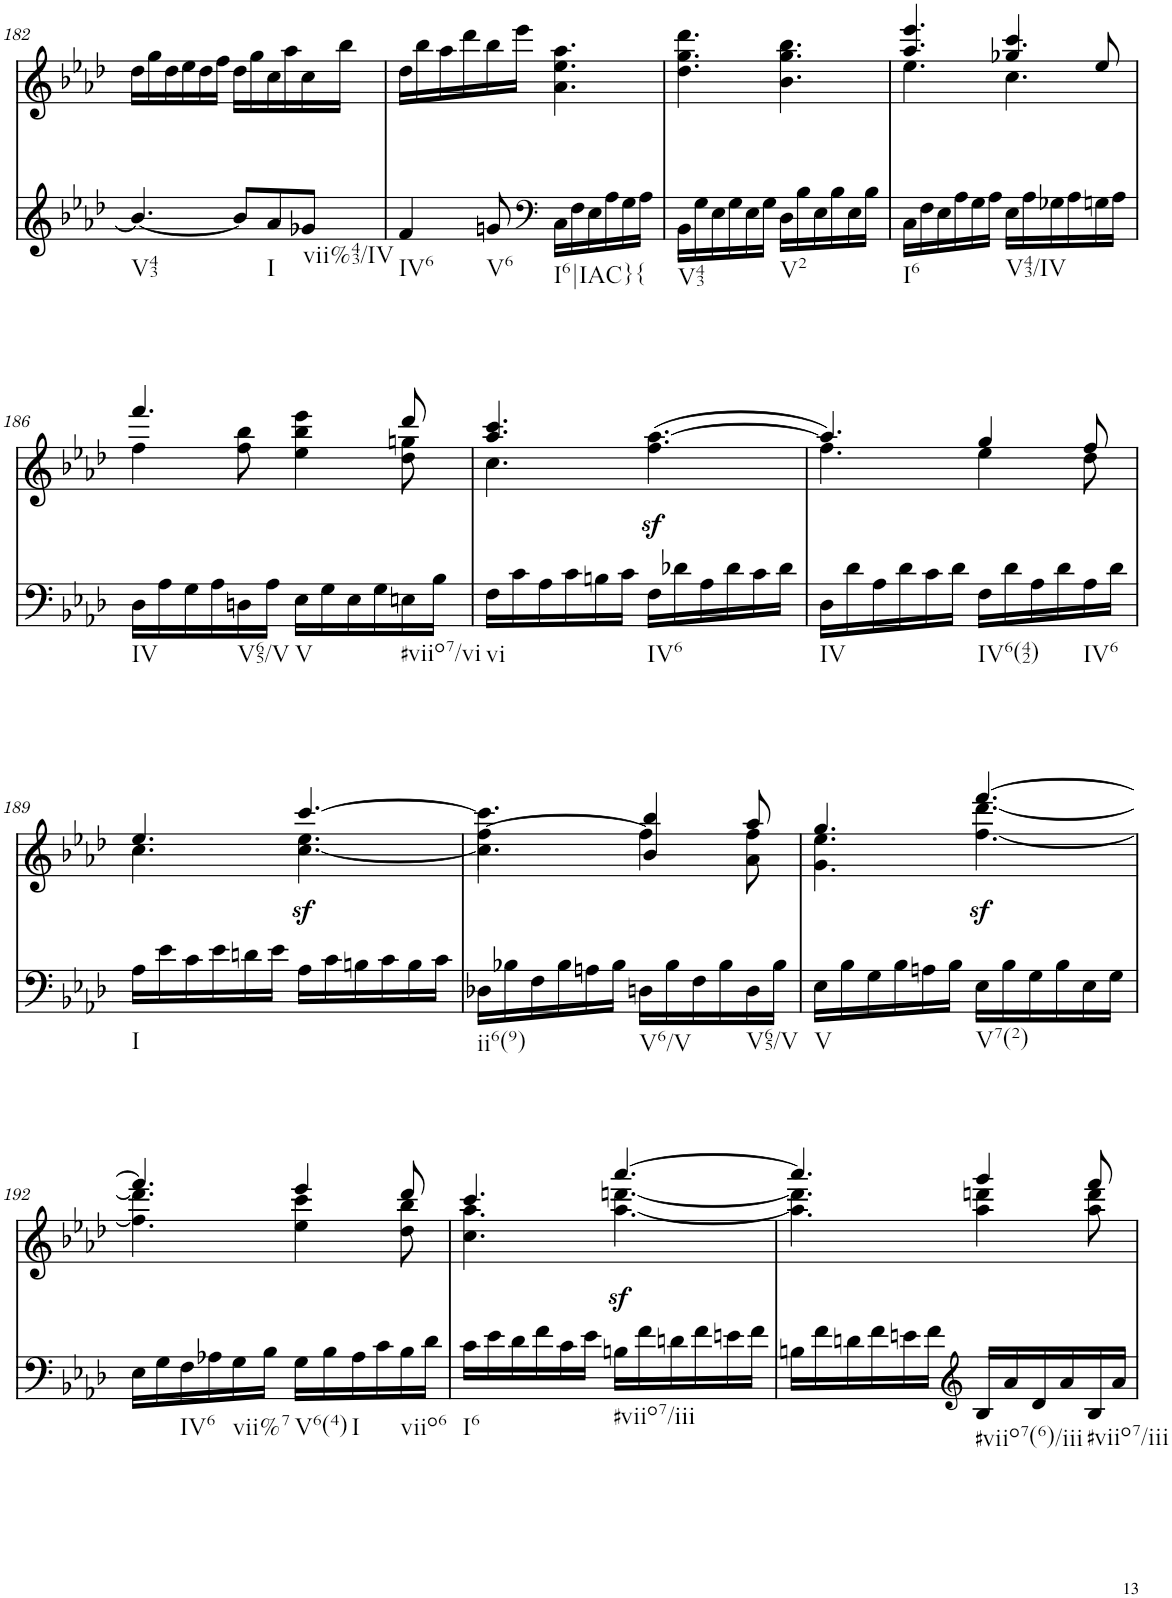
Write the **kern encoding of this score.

**kern	**kern	**dynam
*part2	*part1	*part1
*staff2	*staff1	*staff1
*I"Piano	*I"Piano	*
*I'Pno	*I'Pno	*
!!LO:PB:g=z
*clefG2	*clefG2	*
*k[b-e-a-d-]	*k[b-e-a-d-]	*
*M6/8	*M6/8	*
=182	=182	=182
!LO:TX:b:t=V43	!	!
4.b-/_	16dd-\LL	.
.	16gg\	.
.	16dd-\	.
.	16ee-\	.
.	16dd-\	.
.	16ff\JJ	.
8b-/L]	16dd-\LL	.
.	16gg\	.
!LO:TX:b:t=I	!	!
8a-/	16cc\	.
.	16aa-\	.
!LO:TX:b:t=vii%43/IV	!	!
8g-X/J	16cc\	.
.	16bb-\JJ	.
=183	=183	=183
!LO:TX:b:t=IV6	!	!
4f/	16dd-\LL	.
.	16bb-\	.
.	16aa-\	.
.	16ddd-\	.
!LO:TX:b:t=V6	!	!
8gn/	16bb-\	.
.	16eee-\JJ	.
*clefF4	*	*
!LO:TX:b:t=I6|IAC}{	!	!
16C\LL	4.a-\ 4.ee-\ 4.aa-\	.
16F\	.	.
16E-\	.	.
16A-\	.	.
16G\	.	.
16A-\JJ	.	.
=184	=184	=184
!LO:TX:b:t=V43	!	!
16BB-\LL	4.dd-\ 4.gg\ 4.ddd-\	.
16G\	.	.
16E-\	.	.
16G\	.	.
16E-\	.	.
16G\JJ	.	.
!LO:TX:b:t=V2	!	!
16D-\LL	4.b-\ 4.gg\ 4.bb-\	.
16B-\	.	.
16E-\	.	.
16B-\	.	.
16E-\	.	.
16B-\JJ	.	.
=185	=185	=185
*	*^	*
*	*	*^	*
*	*	*	*^	*
!LO:TX:b:t=I6	!	!	!	!	!
16C\LL	4.aa-/ 4.eee-/	4.ee-\	4.ryy	4.ryy	.
16F\	.	.	.	.	.
16E-\	.	.	.	.	.
16A-\	.	.	.	.	.
16G\	.	.	.	.	.
16A-\JJ	.	.	.	.	.
!LO:TX:b:t=V43/IV	!	!	!	!	!
16E-\LL	4gg-X/	4.ryy	4.cc\	4.ccc/	.
16A-\	.	.	.	.	.
16G-X\	.	.	.	.	.
16A-\	.	.	.	.	.
16Gn\	8ee-/	.	.	.	.
16A-\JJ	.	.	.	.	.
*	*	*v	*v	*v	*
!!LO:LB:g=z
=186	=186	=186	=186
!LO:TX:b:t=IV	!	!	!
16D-\LL	4.fff/	4ff\	.
16A-\	.	.	.
16G\	.	.	.
16A-\	.	.	.
!LO:TX:b:t=V65/V	!	!	!
16Dn\	.	8ff\ 8bb-\	.
16A-\JJ	.	.	.
!LO:TX:b:t=V	!	!	!
16E-\LL	4ryy	4ee-\ 4bb-\ 4eee-\	.
16G\	.	.	.
16E-\	.	.	.
16G\	.	.	.
!LO:TX:b:t=#viio7/vi	!	!	!
16En\	8ddd-/	8dd-\ 8ggn\	.
16B-\JJ	.	.	.
=187	=187	=187	=187
!LO:TX:b:t=vi	!	!	!
16F\LL	4.aa-/ 4.ccc/	4.cc\	.
16c\	.	.	.
16A-\	.	.	.
16c\	.	.	.
16Bn\	.	.	.
16c\JJ	.	.	.
!LO:TX:b:t=IV6	!	!	!
!	!	!	!LO:DY:b
16F\LL	(4.ff\ [>4.aa-\	4.ryy	sf
16d-X\	.	.	.
16A-\	.	.	.
16d-\	.	.	.
16c\	.	.	.
16d-\JJ	.	.	.
=188	=188	=188	=188
!LO:TX:b:t=IV	!	!	!
16D-\LL	4.aa-/])	4.ff\	.
16d-\	.	.	.
16A-\	.	.	.
16d-\	.	.	.
16c\	.	.	.
16d-\JJ	.	.	.
!LO:TX:b:t=IV6(42)	!	!	!
16F\LL	4gg/	4ee-\	.
16d-\	.	.	.
16A-\	.	.	.
16d-\	.	.	.
!LO:TX:b:t=IV6	!	!	!
16A-\	8ff/	8dd-\	.
16d-\JJ	.	.	.
!!LO:LB:g=z	!!
=189	=189	=189	=189
!LO:TX:b:t=I	!	!	!
16A-\LL	4.ee-/	4.cc\	.
16e-\	.	.	.
16c\	.	.	.
16e-\	.	.	.
16dn\	.	.	.
16e-\JJ	.	.	.
!	!	!	!LO:DY:b
16A-\LL	[4.ccc/	[4.cc\ 4.ee-\	sf
16c\	.	.	.
16Bn\	.	.	.
16c\	.	.	.
16B\	.	.	.
16c\JJ	.	.	.
=190	=190	=190	=190
!LO:TX:b:t=ii6(9)	!	!	!
16D-X\LL	4.cc\] 4.ccc\]	[>4ff\	.
16B-X\	.	.	.
16F\	.	.	.
16B-\	.	.	.
16An\	.	8ryy	.
16B-\JJ	.	.	.
!LO:TX:b:t=V6/V	!	!	!
16Dn\LL	4b-/ 4bb-/	4ff\]	.
16B-\	.	.	.
16F\	.	.	.
16B-\	.	.	.
!LO:TX:b:t=V65/V	!	!	!
16D\	8aa-/	8a-\ 8ff\	.
16B-\JJ	.	.	.
=191	=191	=191	=191
!LO:TX:b:t=V	!	!	!
16E-\LL	4.gg/	4.g\ 4.ee-\	.
16B-\	.	.	.
16G\	.	.	.
16B-\	.	.	.
16An\	.	.	.
16B-\JJ	.	.	.
!LO:TX:b:t=V7(2)	!	!	!
!	!	!	!LO:DY:b
16E-\LL	[4.fff/	[4.ff\ [4.ddd-\	sf
16B-\	.	.	.
16G\	.	.	.
16B-\	.	.	.
16E-\	.	.	.
16G\JJ	.	.	.
!!LO:LB:g=z	!!
=192	=192	=192	=192
16E-\LL	4.fff/]	4.ff\] 4.ddd-\]	.
16G\	.	.	.
!LO:TX:b:t=IV6	!	!	!
16F\	.	.	.
16A-X\	.	.	.
!LO:TX:b:t=vii%7	!	!	!
16G\	.	.	.
16B-\JJ	.	.	.
!LO:TX:b:t=V6(4)	!	!	!
16G\LL	4eee-/	4ee-\ 4ccc\	.
16B-\	.	.	.
!LO:TX:b:t=I	!	!	!
16A-\	.	.	.
16c\	.	.	.
!LO:TX:b:t=viio6	!	!	!
16B-\	8ddd-/	8dd-\ 8bb-\	.
16d-\JJ	.	.	.
=193	=193	=193	=193
!LO:TX:b:t=I6	!	!	!
16c\LL	4.ccc/	4.cc\ 4.aa-\	.
16e-\	.	.	.
16d-\	.	.	.
16f\	.	.	.
16c\	.	.	.
16e-\JJ	.	.	.
!LO:TX:b:t=#viio7/iii	!	!	!
!	!	!	!LO:DY:b
16Bn\LL	[4.aaa-/	[4.aa-\ [4.dddn\	sf
16f\	.	.	.
16dn\	.	.	.
16f\	.	.	.
16en\	.	.	.
16f\JJ	.	.	.
=194	=194	=194	=194
16Bn\LL	4.aaa-/]	4.aa-\] 4.ddd\]	.
16f\	.	.	.
16dn\	.	.	.
16f\	.	.	.
16en\	.	.	.
16f\JJ	.	.	.
*clefG2	*	*	*
!LO:TX:b:t=#viio7(6)/iii	!	!	!
16B/LL	4ggg/	4aa-\ 4dddn\	.
16a-/	.	.	.
16d/	.	.	.
16a-/	.	.	.
!LO:TX:b:t=#viio7/iii	!	!	!
16B/	8fff/	8aa-\ 8ddd\	.
16a-/JJ	.	.	.
*	*v	*v	*
=	=	=
*-	*-	*-
